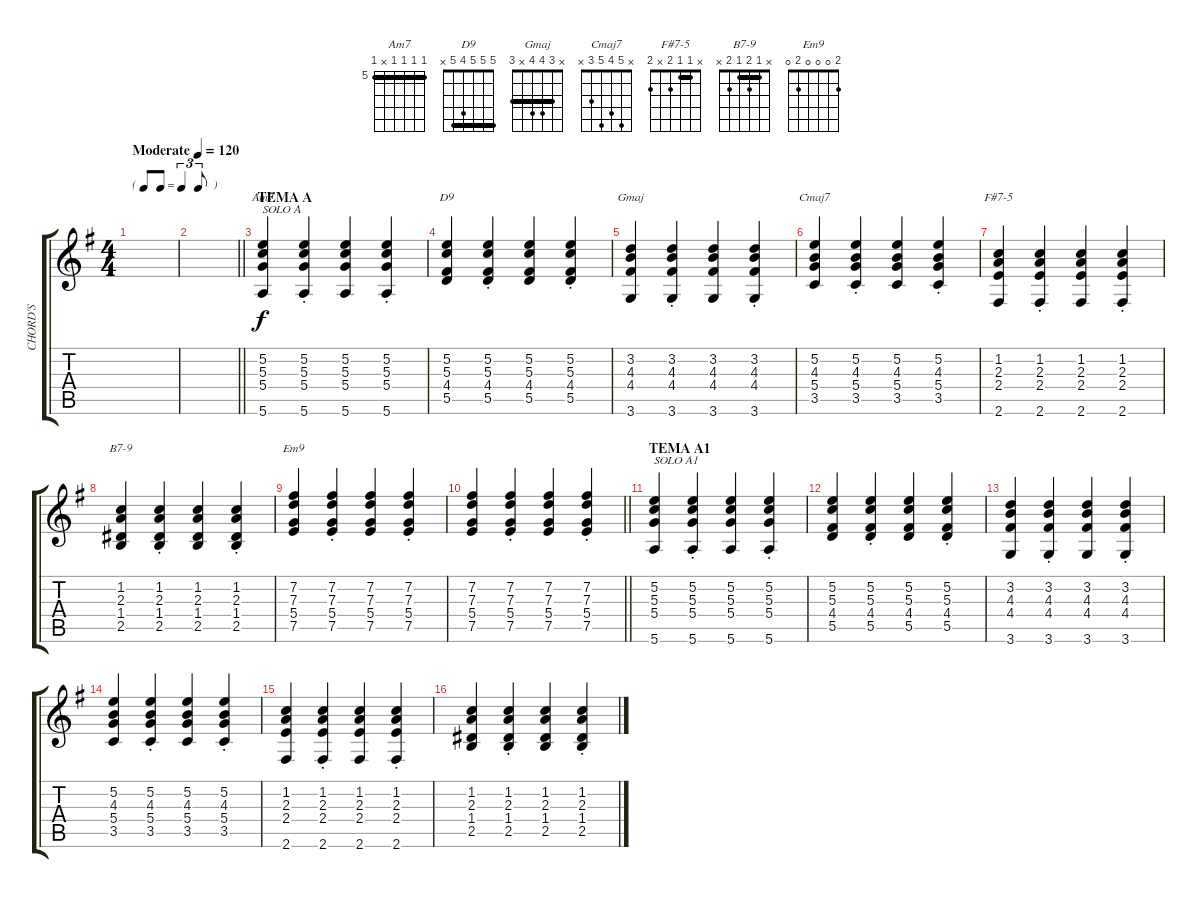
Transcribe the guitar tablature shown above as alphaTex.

\track ("CHORD'S" "CHORD'S") {instrument electricguitarjazz}
\staff {score tabs}
\tuning (E4 B3 G3 D3 A2 E2) {hide}
\chord ("Am7" 5 5 5 5 x 5) {firstfret 5 barre 5}
\chord ("D9" 5 5 5 4 5 x) {barre 5}
\chord ("Gmaj" x 3 4 4 x 3) {barre 3}
\chord ("Cmaj7" x 5 4 5 3 x)
\chord ("F#7-5" x 1 1 2 x 2) {barre 1}
\chord ("B7-9" x 1 2 1 2 x) {barre 1}
\chord ("Em9" 2 0 0 0 2 0)
\ts (4 4)
\tf triplet8th
\tempo (120 "Moderate")
\clef g2
\ks g
|
\barLineRight lightlight
|
\section ("" "TEMA A")
(5.2 5.3 5.4 5.6).4{ch "Am7" txt "SOLO A"} (5.2 5.3 5.4 5.6{st}).4 (5.2 5.3 5.4 5.6).4 (5.2 5.3 5.4 5.6{st}).4 |
(5.2 5.3 4.4 5.5).4{ch "D9" beam Up} (5.2{st} 5.3{st} 4.4{st} 5.5{st}).4{beam Up} (5.2 5.3 4.4 5.5).4{beam Up} (5.2{st} 5.3{st} 4.4{st} 5.5{st}).4{beam Up} |
(3.2 4.3 4.4 3.6).4{ch "Gmaj"} (3.2{st} 4.3{st} 4.4{st} 3.6{st}).4 (3.2 4.3 4.4 3.6).4 (3.2{st} 4.3{st} 4.4{st} 3.6{st}).4 |
(5.2 4.3 5.4 3.5).4{ch "Cmaj7"} (5.2{st} 4.3{st} 5.4{st} 3.5{st}).4 (5.2 4.3 5.4 3.5).4 (5.2{st} 4.3{st} 5.4{st} 3.5{st}).4 |
(1.2 2.3 2.4 2.6).4{ch "F#7-5"} (1.2{st} 2.3{st} 2.4{st} 2.6{st}).4 (1.2 2.3 2.4 2.6).4 (1.2{st} 2.3{st} 2.4{st} 2.6{st}).4 |
(1.2 2.3 1.4 2.5).4{ch "B7-9"} (1.2{st} 2.3{st} 1.4{st} 2.5{st}).4 (1.2 2.3 1.4 2.5).4 (1.2{st} 2.3{st} 1.4{st} 2.5{st}).4 |
(7.2 7.3 5.4 7.5).4{ch "Em9" beam Up} (7.2{st} 7.3{st} 5.4{st} 7.5{st}).4{beam Up} (7.2 7.3 5.4 7.5).4{beam Up} (7.2{st} 7.3{st} 5.4{st} 7.5{st}).4{beam Up} |
\barLineRight lightlight
(7.2 7.3 5.4 7.5).4{beam Up} (7.2{st} 7.3{st} 5.4{st} 7.5{st}).4{beam Up} (7.2 7.3 5.4 7.5).4{beam Up} (7.2{st} 7.3{st} 5.4{st} 7.5{st}).4{beam Up} |
\section ("" "TEMA A1")
(5.2 5.3 5.4 5.6).4{txt "SOLO A1"} (5.2 5.3 5.4 5.6{st}).4 (5.2 5.3 5.4 5.6).4 (5.2 5.3 5.4 5.6{st}).4 |
(5.2 5.3 4.4 5.5).4{beam Up} (5.2{st} 5.3{st} 4.4{st} 5.5{st}).4{beam Up} (5.2 5.3 4.4 5.5).4{beam Up} (5.2{st} 5.3{st} 4.4{st} 5.5{st}).4{beam Up} |
(3.2 4.3 4.4 3.6).4 (3.2{st} 4.3{st} 4.4{st} 3.6{st}).4 (3.2 4.3 4.4 3.6).4 (3.2{st} 4.3{st} 4.4{st} 3.6{st}).4 |
(5.2 4.3 5.4 3.5).4 (5.2{st} 4.3{st} 5.4{st} 3.5{st}).4 (5.2 4.3 5.4 3.5).4 (5.2{st} 4.3{st} 5.4{st} 3.5{st}).4 |
(1.2 2.3 2.4 2.6).4 (1.2{st} 2.3{st} 2.4{st} 2.6{st}).4 (1.2 2.3 2.4 2.6).4 (1.2{st} 2.3{st} 2.4{st} 2.6{st}).4 |
(1.2 2.3 1.4 2.5).4 (1.2{st} 2.3{st} 1.4{st} 2.5{st}).4 (1.2 2.3 1.4 2.5).4 (1.2{st} 2.3{st} 1.4{st} 2.5{st}).4
